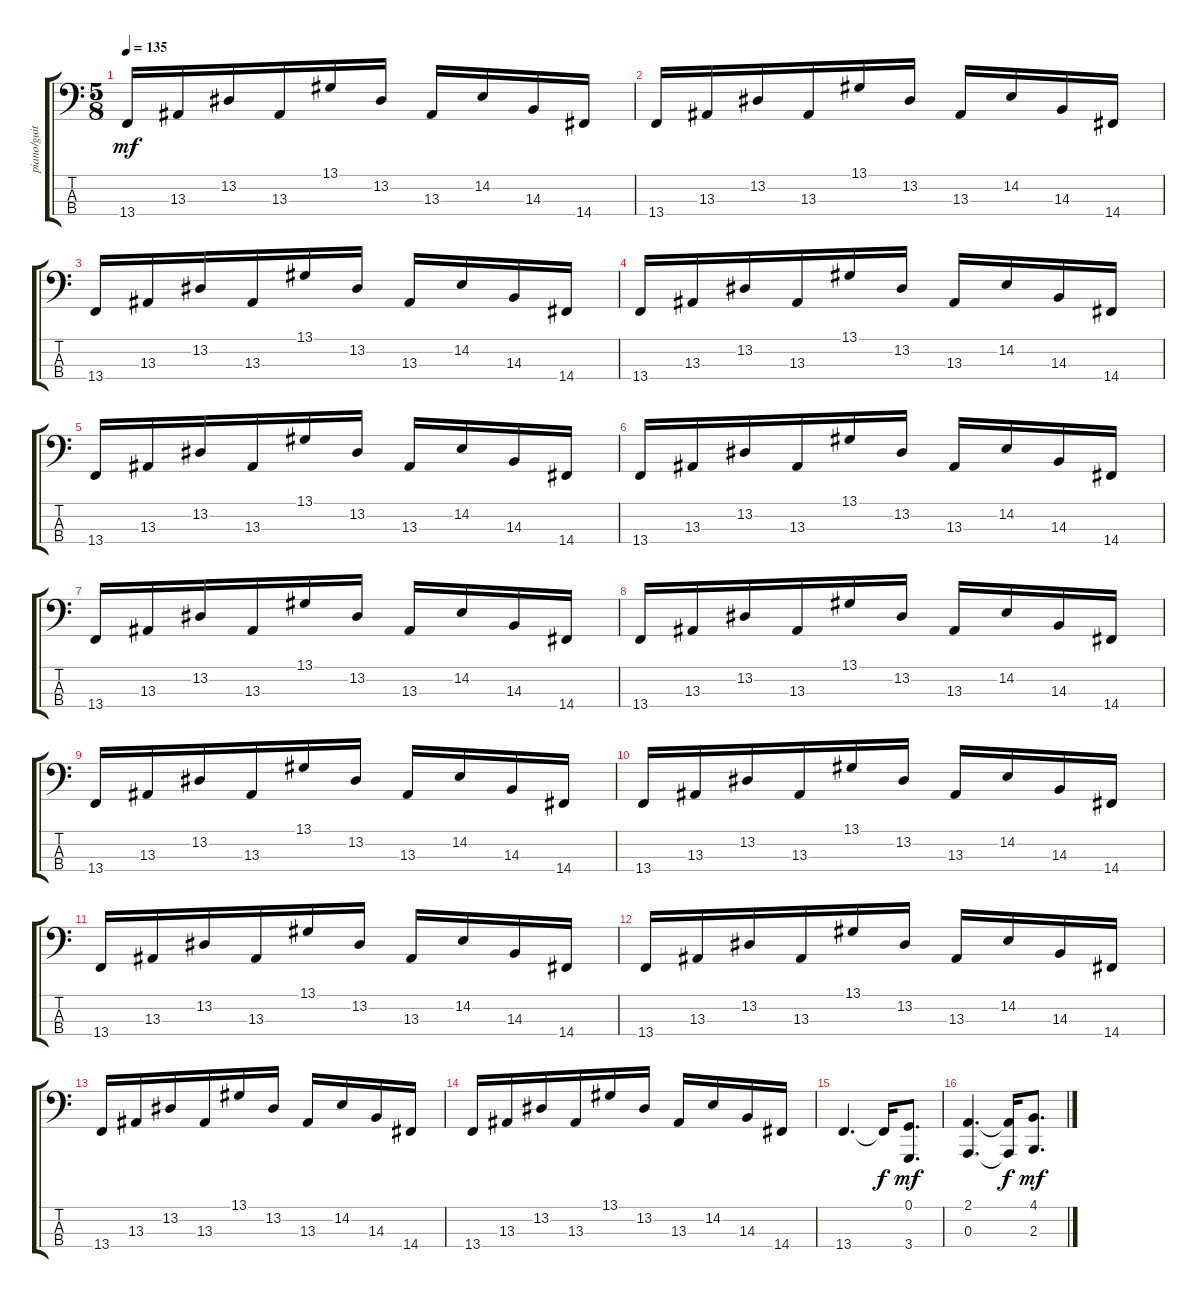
\track ("piano/guit/bass/syn " "piano/guit") {instrument brightacousticpiano}
\staff {score tabs}
\tuning (G2 D2 A1 E1) {hide}
\ts (5 8)
\tempo 135
\clef f4
\ks c
13.4.16{dy mf} 13.3.16 13.2.16 13.3.16 13.1.16 13.2.16 13.3.16 14.2.16 14.3.16 14.4.16 |
13.4.16 13.3.16 13.2.16 13.3.16 13.1.16 13.2.16 13.3.16 14.2.16 14.3.16 14.4.16 |
13.4.16 13.3.16 13.2.16 13.3.16 13.1.16 13.2.16 13.3.16 14.2.16 14.3.16 14.4.16 |
13.4.16 13.3.16 13.2.16 13.3.16 13.1.16 13.2.16 13.3.16 14.2.16 14.3.16 14.4.16 |
13.4.16 13.3.16 13.2.16 13.3.16 13.1.16 13.2.16 13.3.16 14.2.16 14.3.16 14.4.16 |
13.4.16 13.3.16 13.2.16 13.3.16 13.1.16 13.2.16 13.3.16 14.2.16 14.3.16 14.4.16 |
13.4.16 13.3.16 13.2.16 13.3.16 13.1.16 13.2.16 13.3.16 14.2.16 14.3.16 14.4.16 |
13.4.16 13.3.16 13.2.16 13.3.16 13.1.16 13.2.16 13.3.16 14.2.16 14.3.16 14.4.16 |
13.4.16 13.3.16 13.2.16 13.3.16 13.1.16 13.2.16 13.3.16 14.2.16 14.3.16 14.4.16 |
13.4.16 13.3.16 13.2.16 13.3.16 13.1.16 13.2.16 13.3.16 14.2.16 14.3.16 14.4.16 |
13.4.16 13.3.16 13.2.16 13.3.16 13.1.16 13.2.16 13.3.16 14.2.16 14.3.16 14.4.16 |
13.4.16 13.3.16 13.2.16 13.3.16 13.1.16 13.2.16 13.3.16 14.2.16 14.3.16 14.4.16 |
13.4.16 13.3.16 13.2.16 13.3.16 13.1.16 13.2.16 13.3.16 14.2.16 14.3.16 14.4.16 |
13.4.16 13.3.16 13.2.16 13.3.16 13.1.16 13.2.16 13.3.16 14.2.16 14.3.16 14.4.16 |
13.4.4{d volume 12 instrument electricguitarmuted} 13.4{t}.16{dy f} (0.1 3.4).8{d dy mf volume 14} |
(2.1 0.3).4{d} (2.1{t} 0.3{t}).16{dy f} (4.1 2.3).8{d dy mf}
